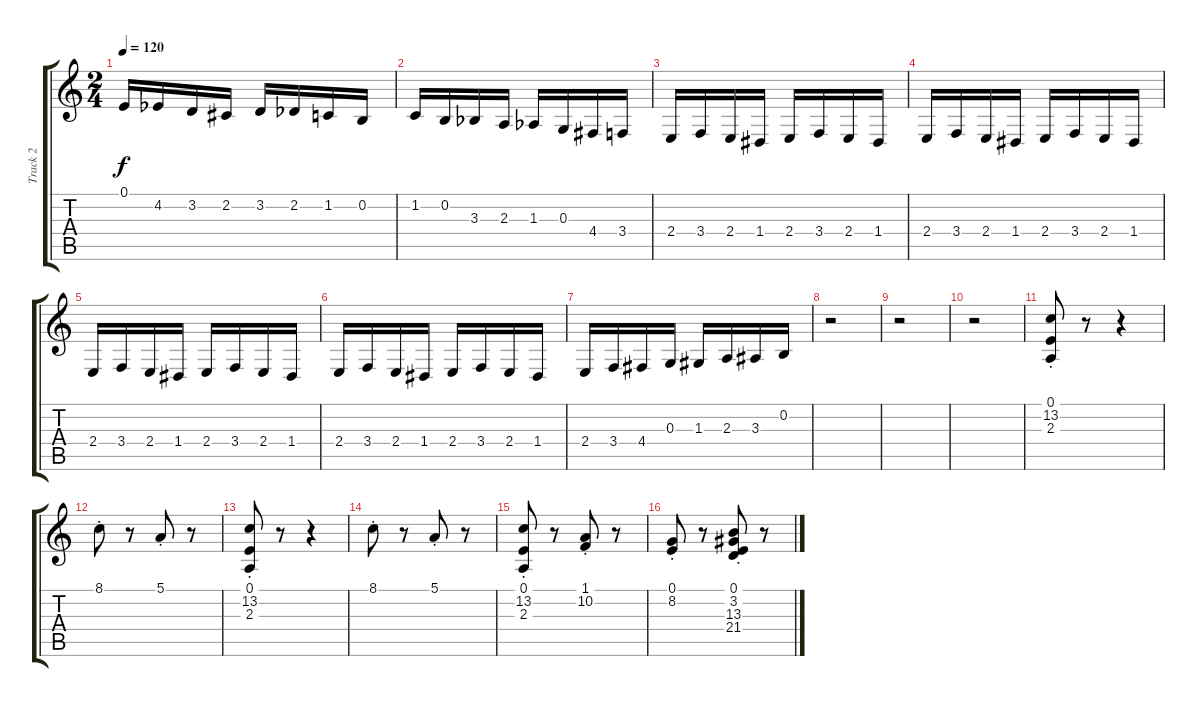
\track ("Track 2" "Track 2") {instrument synthstrings2}
\staff {score tabs}
\tuning (E4 B3 G3 D3 A2 E2) {hide}
\ts (2 4)
\tempo 120
\clef g2
\ks c
0.1.16{dy f} 4.2{acc b}.16 3.2.16 2.2.16 3.2.16 2.2{acc b}.16 1.2.16 0.2.16 |
1.2.16 0.2.16 3.3{acc b}.16 2.3.16 1.3{acc b}.16 0.3.16 4.4.16 3.4.16 |
2.4.16 3.4.16 2.4.16 1.4.16 2.4.16 3.4.16 2.4.16 1.4.16 |
2.4.16 3.4.16 2.4.16 1.4.16 2.4.16 3.4.16 2.4.16 1.4.16 |
2.4.16 3.4.16 2.4.16 1.4.16 2.4.16 3.4.16 2.4.16 1.4.16 |
2.4.16 3.4.16 2.4.16 1.4.16 2.4.16 3.4.16 2.4.16 1.4.16 |
2.4.16 3.4.16 4.4.16 0.3.16 1.3.16 2.3.16 3.3.16 0.2.16 |
r.2 |
r.2 |
r.2 |
(0.1 13.2 2.3{st}).8 r.8 r.4 |
8.1{st}.8 r.8 5.1{st}.8 r.8 |
(0.1 13.2 2.3{st}).8 r.8 r.4 |
8.1{st}.8 r.8 5.1{st}.8 r.8 |
(0.1 13.2{st} 2.3).8 r.8 (1.1 10.2{st}).8 r.8 |
(0.1 8.2{st}).8 r.8 (0.1 3.2 13.3 21.4{st}).8 r.8
